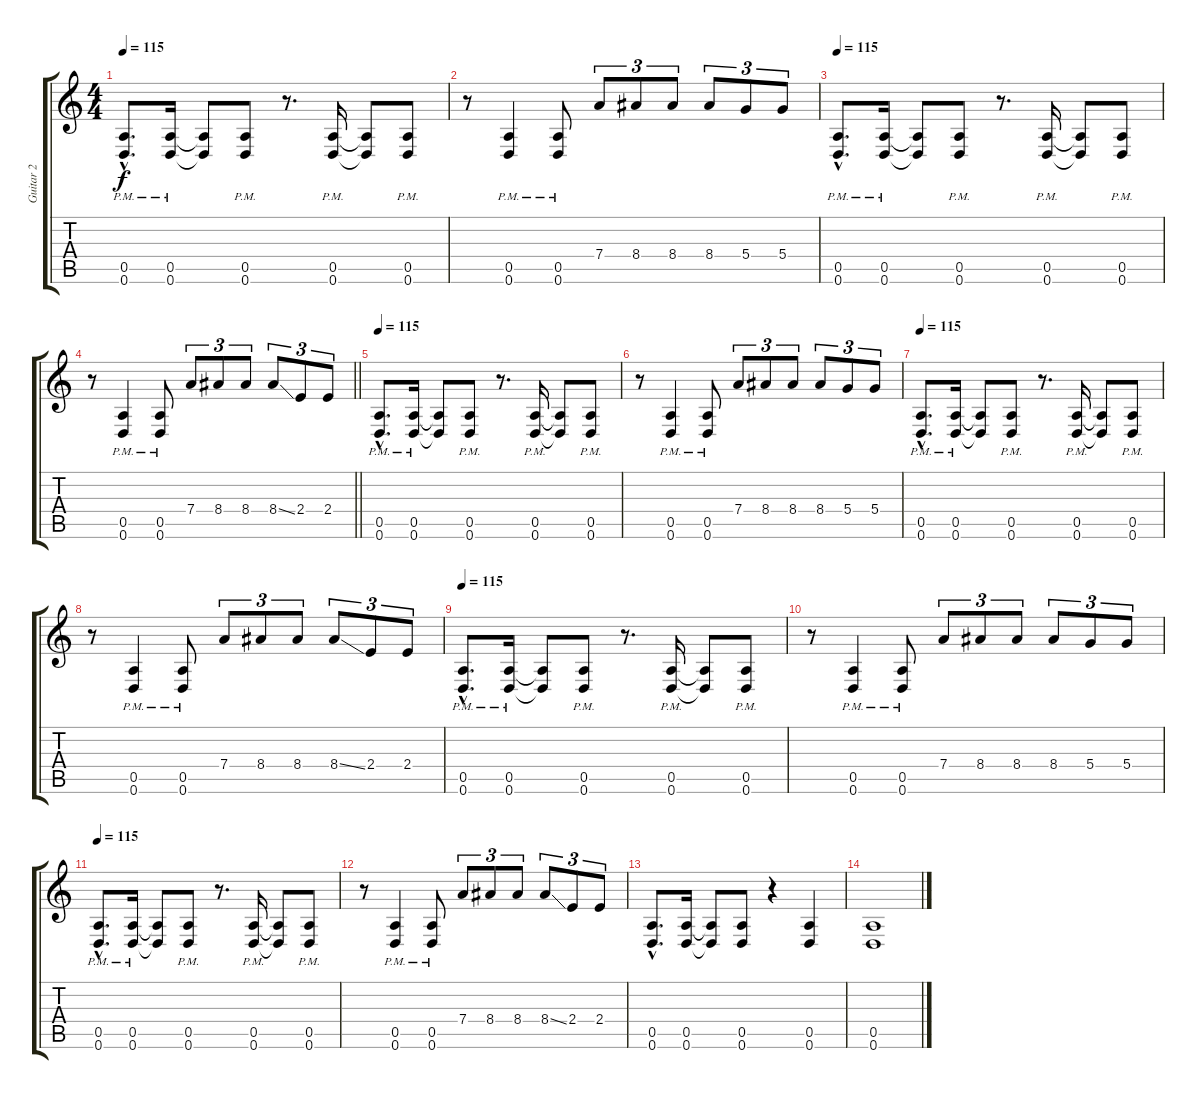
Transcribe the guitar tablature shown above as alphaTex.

\track ("Guitar 2" "Guitar 2") {instrument distortionguitar}
\staff {score tabs}
\tuning (E4 B3 G3 D3 A2 D2) {hide}
\ts (4 4)
\tempo 115
\clef g2
\ks c
(0.5{hac pm} 0.6{hac pm}).8{d dy f} (0.5{pm} 0.6{pm}).16 (0.5{t} 0.6{t}).8 (0.5{pm} 0.6{pm}).8 r.8{d} (0.5{pm} 0.6{pm}).16 (0.5{t} 0.6{t}).8 (0.5{pm} 0.6{pm}).8 |
r.8 (0.5{pm} 0.6{pm}).4 (0.5{pm} 0.6{pm}).8 7.4.8{tu (3 2)} 8.4.8{tu (3 2)} 8.4.8{tu (3 2)} 8.4.8{tu (3 2)} 5.4.8{tu (3 2)} 5.4.8{tu (3 2)} |
\tempo 115
(0.5{hac pm} 0.6{hac pm}).8{d} (0.5{pm} 0.6{pm}).16 (0.5{t} 0.6{t}).8 (0.5{pm} 0.6{pm}).8 r.8{d} (0.5{pm} 0.6{pm}).16 (0.5{t} 0.6{t}).8 (0.5{pm} 0.6{pm}).8 |
\barLineRight lightlight
r.8 (0.5{pm} 0.6{pm}).4 (0.5{pm} 0.6{pm}).8 7.4.8{tu (3 2)} 8.4.8{tu (3 2)} 8.4.8{tu (3 2)} 8.4{ss}.8{tu (3 2)} 2.4.8{tu (3 2)} 2.4.8{tu (3 2)} |
\tempo 115
(0.5{hac pm} 0.6{hac pm}).8{d} (0.5{pm} 0.6{pm}).16 (0.5{t} 0.6{t}).8 (0.5{pm} 0.6{pm}).8 r.8{d} (0.5{pm} 0.6{pm}).16 (0.5{t} 0.6{t}).8 (0.5{pm} 0.6{pm}).8 |
r.8 (0.5{pm} 0.6{pm}).4 (0.5{pm} 0.6{pm}).8 7.4.8{tu (3 2)} 8.4.8{tu (3 2)} 8.4.8{tu (3 2)} 8.4.8{tu (3 2)} 5.4.8{tu (3 2)} 5.4.8{tu (3 2)} |
\tempo 115
(0.5{hac pm} 0.6{hac pm}).8{d} (0.5{pm} 0.6{pm}).16 (0.5{t} 0.6{t}).8 (0.5{pm} 0.6{pm}).8 r.8{d} (0.5{pm} 0.6{pm}).16 (0.5{t} 0.6{t}).8 (0.5{pm} 0.6{pm}).8 |
r.8 (0.5{pm} 0.6{pm}).4 (0.5{pm} 0.6{pm}).8 7.4.8{tu (3 2)} 8.4.8{tu (3 2)} 8.4.8{tu (3 2)} 8.4{ss}.8{tu (3 2)} 2.4.8{tu (3 2)} 2.4.8{tu (3 2)} |
\tempo 115
(0.5{hac pm} 0.6{hac pm}).8{d} (0.5{pm} 0.6{pm}).16 (0.5{t} 0.6{t}).8 (0.5{pm} 0.6{pm}).8 r.8{d} (0.5{pm} 0.6{pm}).16 (0.5{t} 0.6{t}).8 (0.5{pm} 0.6{pm}).8 |
r.8 (0.5{pm} 0.6{pm}).4 (0.5{pm} 0.6{pm}).8 7.4.8{tu (3 2)} 8.4.8{tu (3 2)} 8.4.8{tu (3 2)} 8.4.8{tu (3 2)} 5.4.8{tu (3 2)} 5.4.8{tu (3 2)} |
\tempo 115
(0.5{hac pm} 0.6{hac pm}).8{d} (0.5{pm} 0.6{pm}).16 (0.5{t} 0.6{t}).8 (0.5{pm} 0.6{pm}).8 r.8{d} (0.5{pm} 0.6{pm}).16 (0.5{t} 0.6{t}).8 (0.5{pm} 0.6{pm}).8 |
r.8 (0.5{pm} 0.6{pm}).4 (0.5{pm} 0.6{pm}).8 7.4.8{tu (3 2)} 8.4.8{tu (3 2)} 8.4.8{tu (3 2)} 8.4{ss}.8{tu (3 2)} 2.4.8{tu (3 2)} 2.4.8{tu (3 2)} |
(0.5{hac} 0.6{hac}).8{d} (0.5 0.6).16 (0.5{t} 0.6{t}).8 (0.5 0.6).8 r.4 (0.5 0.6).4 |
(0.5 0.6).1
